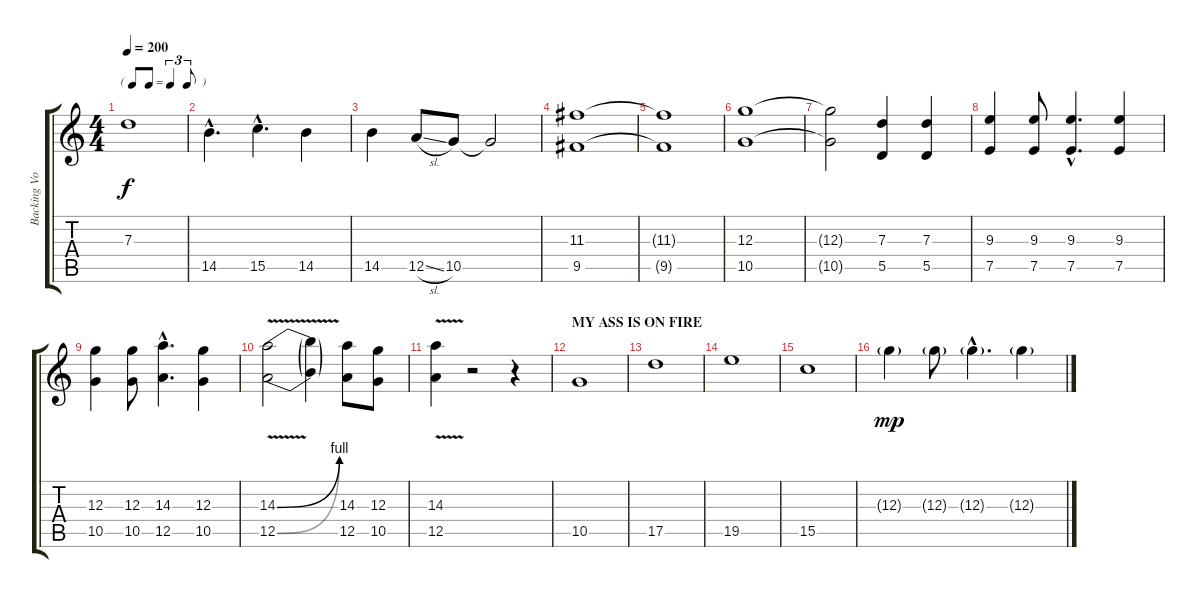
\track ("Backing Vocals (lots of cocksuckers)" "Backing Vo") {instrument lead2sawtooth}
\staff {score tabs}
\tuning (E4 B3 G4 D4 A3 E3) {hide}
\ts (4 4)
\tf triplet8th
\tempo 200
\clef g2
\ks c
7.3{t}.1{dy f} |
14.5{hac}.4{d} 15.5{hac}.4{d} 14.5.4 |
14.5.4 12.5{sl}.8 10.5.8 10.5{t}.2 |
(11.3 9.5).1 |
(11.3{t} 9.5{t}).1 |
(12.3 10.5).1 |
(12.3{t} 10.5{t}).2 (7.3 5.5).4 (7.3 5.5).4 |
(9.3 7.5).4 (9.3 7.5).8 (9.3{hac} 7.5{hac}).4{d} (9.3 7.5).4 |
(12.3 10.5).4 (12.3 10.5).8 (14.3{hac} 12.5{hac}).4{d} (12.3 10.5).4 |
(14.3{be (bend 0 0 60 4) v} 12.5{be (bend 0 0 60 4)}).2 (14.3{t} 12.5{t}).4 (14.3 12.5).8 (12.3 10.5).8 |
(14.3{v} 12.5{v}).4 r.2 r.4 |
\section ("" "MY ASS IS ON FIRE")
10.5.1 |
17.5.1 |
19.5.1 |
15.5.1 |
12.3{g}.4{dy mp} 12.3{g}.8 12.3{g hac}.4{d} 12.3{g}.4
